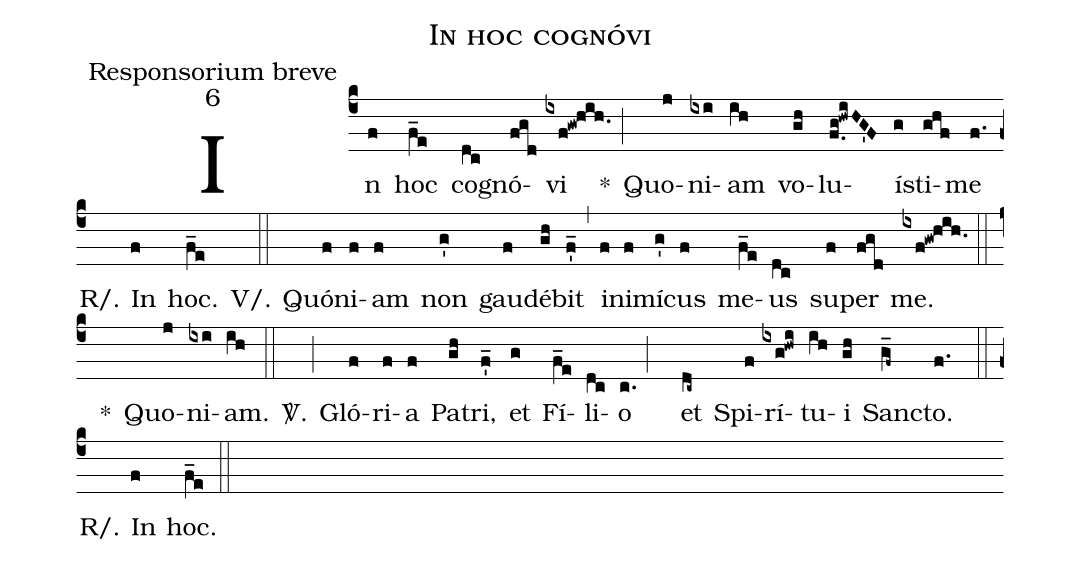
name:In hoc cognóvi;
office-part:Responsorium breve;
mode:6;
%%
(c4)In(f) hoc(f_e) co(dc)gnó(fgd)vi(ixf!gw!hih.) *(;) Quo(j)ni(ixi)am(ih) vo(gh)lu(f.g!hwiHG'F)í(g)sti(ghf)me(f.)
R/. In(f) hoc.(f_e) (::)
V/. Quó(f)ni(f)am(f) non(g') gau(f)dé(gh)bit(f_') (,) in(f)i(f)mí(g')cus(f) me(f_e)us(dc) su(f)per(fgd) me.(ixf!gw!hih.) (::)
*()  Quo(j)ni(ixi)am.(ih) (::)
<sp>V/</sp>.(;) Gló(f)ri(f)a(f) Pa(gh)tri,(f'_) et(g) Fí(f_e)li(dc)o(c.)  (;)()et(dc~) Spi(f)rí(ixg!hwi)tu(ih)i(gh) San(g_f~)cto.(f.) (::)
R/. In(f) hoc.(f_e) (::)
